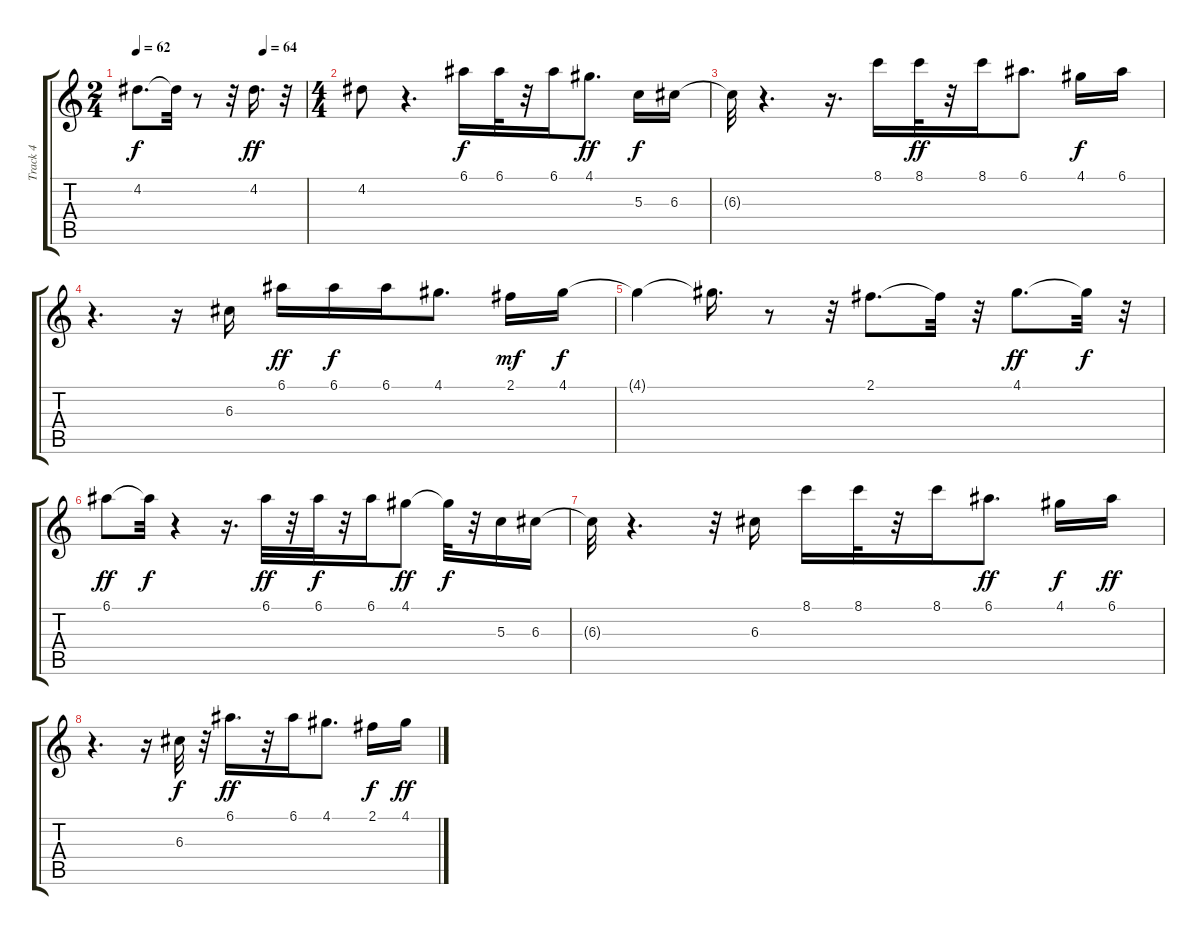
\track ("Track 4" "Track 4") {instrument acousticguitarnylon}
\staff {score tabs}
\tuning (E4 B3 G3 D3 A2 E2) {hide}
\ts (2 4)
\tempo 62
\tempo (64 0.75)
\clef g2
\ks c
4.2{t}.8{d dy f} 4.2{t}.32 r.8 r.32 4.2.16{d dy ff} r.32 |
\ts (4 4)
4.2.8 r.4{d} 6.1.16{dy f} 6.1.32 r.32 6.1.16 4.1.8{d dy ff} 5.3.16{dy f} 6.3.16 |
6.3{t}.32 r.4{d} r.16{d} 8.1.16 8.1.32{dy ff} r.32 8.1.16 6.1.8{d} 4.1.16{dy f} 6.1.16 |
r.4{d} r.16 6.3.16 6.1.16{dy ff} 6.1.16{dy f} 6.1.16 4.1.8{d} 2.1.16{dy mf} 4.1.16{dy f} |
4.1{t}.4 4.1{t}.16{d} r.8 r.32 2.1.8{d} 2.1{t}.32 r.32 4.1.8{d dy ff} 4.1{t}.32{dy f} r.32 |
6.1.8{dy ff} 6.1{t}.32{dy f} r.4 r.16{d} 6.1.32{dy ff} r.32 6.1.32{dy f} r.32 6.1.16 4.1.8{dy ff} 4.1{t}.32{dy f} r.32 5.3.16 6.3.16 |
6.3{t}.32 r.4{d} r.32 6.3.16 8.1.16 8.1.32 r.32 8.1.16 6.1.8{d dy ff} 4.1.16{dy f} 6.1.16{dy ff} |
r.4{d} r.16 6.3.32{dy f} r.32 6.1.16{d dy ff} r.32 6.1.16 4.1.8{d} 2.1.16{dy f} 4.1.16{dy ff}
